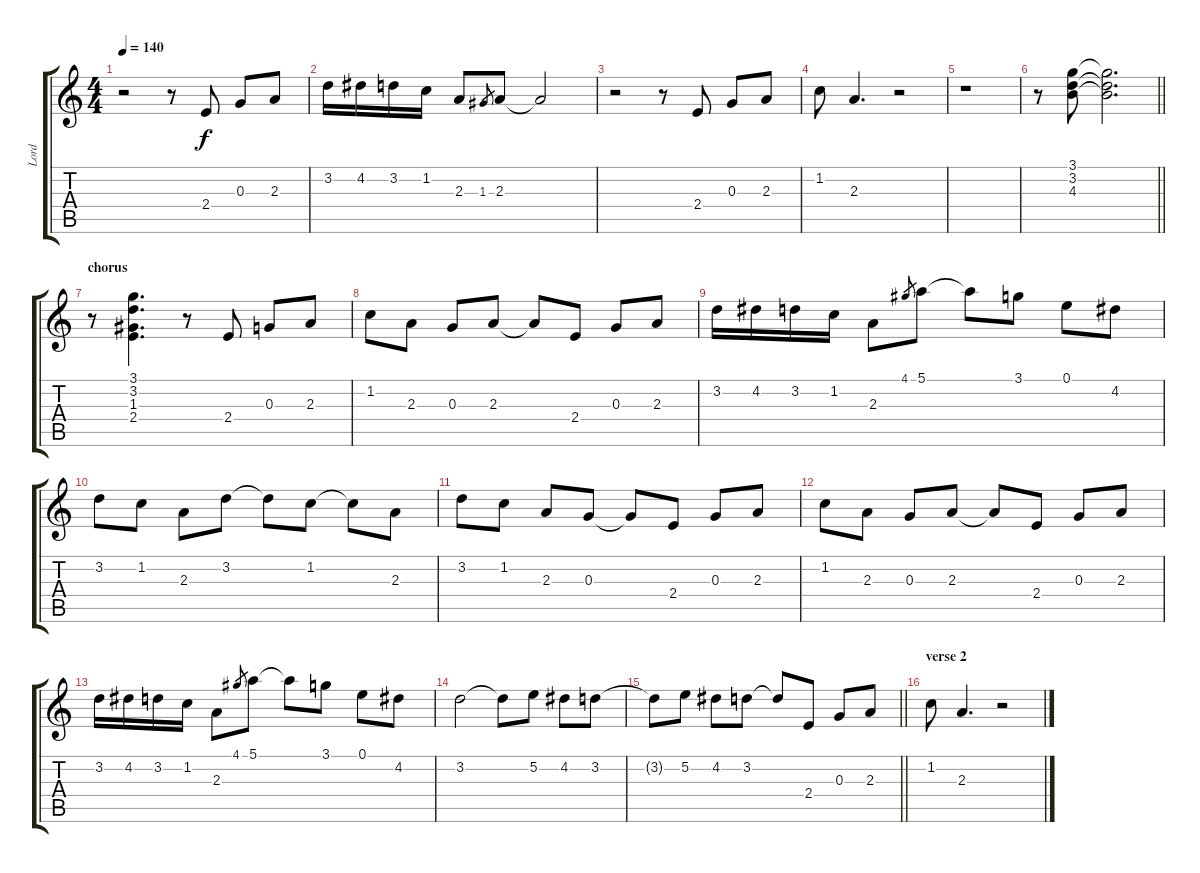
\track ("Lord" "Lord") {instrument rockorgan}
\staff {score tabs}
\tuning (E5 B4 G4 D4 A3 E3) {hide}
\ts (4 4)
\tempo 140
\clef g2
\ks c
r.2{dy f} r.8 2.4.8 0.3.8 2.3.8 |
3.2.16 4.2.16 3.2.16 1.2.16 2.3.8 1.3.8{gr} 2.3.8 2.3{t}.2 |
r.2 r.8 2.4.8 0.3.8 2.3.8 |
1.2.8 2.3.4{d} r.2 |
r.1 |
\barLineRight lightlight
r.8 (3.1 3.2 4.3).8 (3.1{t} 3.2{t} 4.3{t}).2{d} |
\section ("" "chorus")
r.8 (3.1 3.2 1.3 2.4).4{d} r.8 2.4.8 0.3.8 2.3.8 |
1.2.8 2.3.8 0.3.8 2.3.8 2.3{t}.8 2.4.8 0.3.8 2.3.8 |
3.2.16 4.2.16 3.2.16 1.2.16 2.3.8 4.1.8{gr} 5.1.8 5.1{t}.8 3.1.8 0.1.8 4.2.8 |
3.2.8 1.2.8 2.3.8 3.2.8 3.2{t}.8 1.2.8 1.2{t}.8 2.3.8 |
3.2.8 1.2.8 2.3.8 0.3.8 0.3{t}.8 2.4.8 0.3.8 2.3.8 |
1.2.8 2.3.8 0.3.8 2.3.8 2.3{t}.8 2.4.8 0.3.8 2.3.8 |
3.2.16 4.2.16 3.2.16 1.2.16 2.3.8 4.1.8{gr} 5.1.8 5.1{t}.8 3.1.8 0.1.8 4.2.8 |
3.2.2 3.2{t}.8 5.2.8 4.2.8 3.2.8 |
\barLineRight lightlight
3.2{t}.8 5.2.8 4.2.8 3.2.8 3.2{t}.8 2.4.8 0.3.8 2.3.8 |
\section ("" "verse 2")
1.2.8 2.3.4{d} r.2
